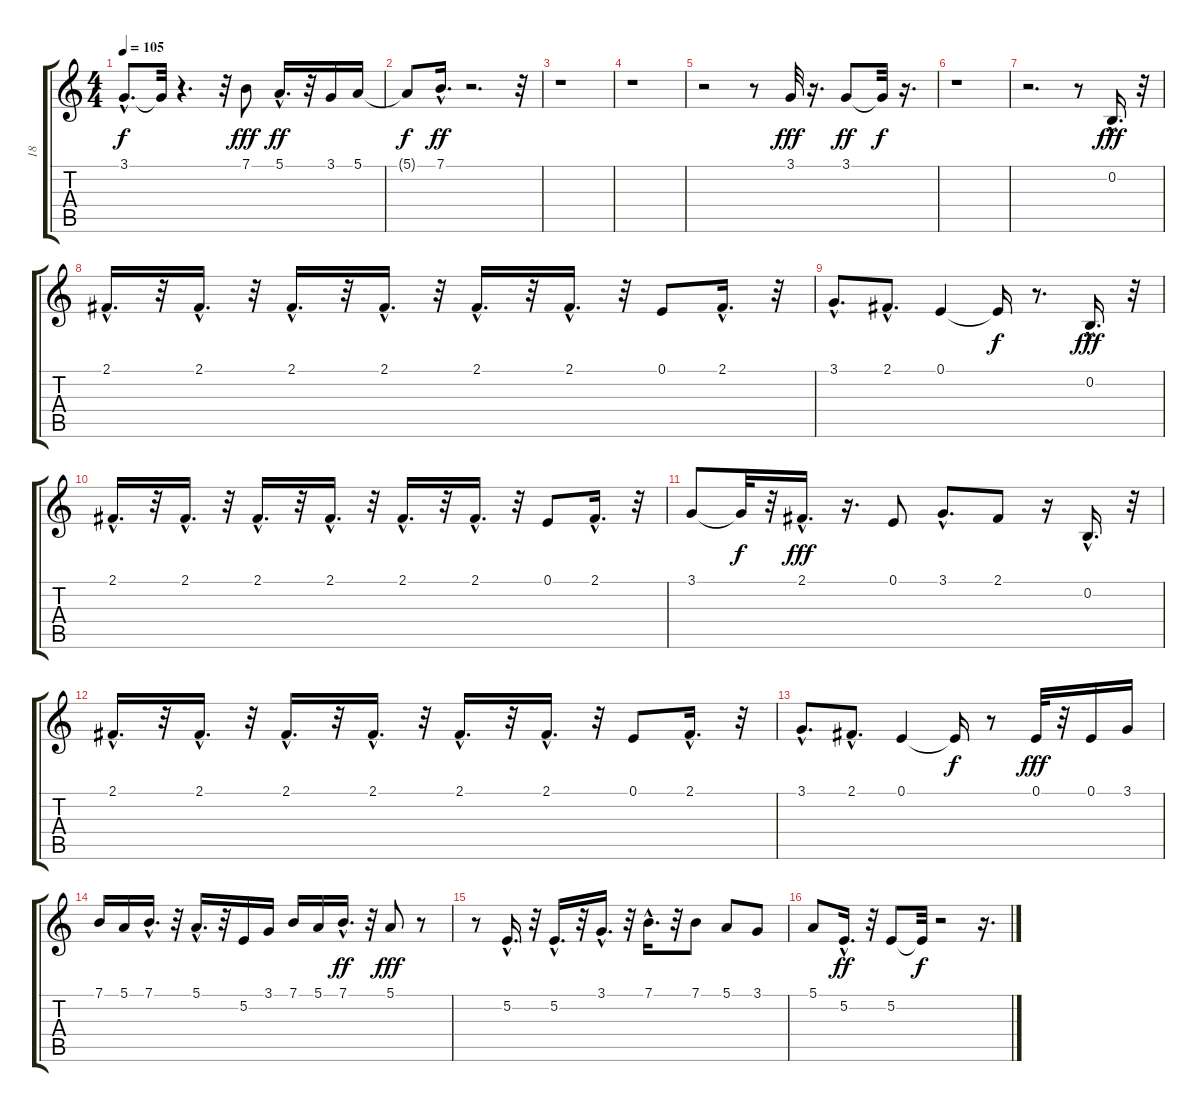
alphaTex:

\track ("18" "18") {instrument percussiveorgan}
\staff {score tabs}
\tuning (E4 B3 G3 D3 A2 E2) {hide}
\ts (4 4)
\tempo 105
\clef g2
\ks c
3.1{hac t}.8{d dy f} 3.1{t}.32 r.4{d} r.32 7.1.8{dy fff} 5.1{hac}.16{d dy ff} r.32 3.1.16 5.1.16 |
5.1{t}.8{dy f} 7.1{hac}.16{d dy ff} r.2{d} r.32 |
r.1 |
r.1 |
r.2 r.8 3.1.32{dy fff} r.16{d} 3.1.8{dy ff} 3.1{t}.32{dy f} r.16{d} |
r.1 |
r.2{d} r.8 0.2{hac}.16{d dy fff} r.32 |
2.1{hac}.16{d} r.32 2.1{hac}.16{d} r.32 2.1{hac}.16{d} r.32 2.1{hac}.16{d} r.32 2.1{hac}.16{d} r.32 2.1{hac}.16{d} r.32 0.1.8 2.1{hac}.16{d} r.32 |
3.1{hac}.8{d} 2.1{hac}.8{d} 0.1.4 0.1{t}.16{dy f} r.8{d} 0.2{hac}.16{d dy fff} r.32 |
2.1{hac}.16{d} r.32 2.1{hac}.16{d} r.32 2.1{hac}.16{d} r.32 2.1{hac}.16{d} r.32 2.1{hac}.16{d} r.32 2.1{hac}.16{d} r.32 0.1.8 2.1{hac}.16{d} r.32 |
3.1.8 3.1{t}.32{dy f} r.32 2.1{hac}.16{d dy fff} r.16{d} 0.1.8 3.1{hac}.8{d} 2.1.8 r.16 0.2{hac}.16{d} r.32 |
2.1{hac}.16{d} r.32 2.1{hac}.16{d} r.32 2.1{hac}.16{d} r.32 2.1{hac}.16{d} r.32 2.1{hac}.16{d} r.32 2.1{hac}.16{d} r.32 0.1.8 2.1{hac}.16{d} r.32 |
3.1{hac}.8{d} 2.1{hac}.8{d} 0.1.4 0.1{t}.16{dy f} r.8 0.1.32{dy fff} r.32 0.1.16 3.1.16 |
7.1.16 5.1.16 7.1{hac}.16{d} r.32 5.1{hac}.16{d} r.32 5.2.16 3.1.16 7.1.16 5.1.16 7.1{hac}.16{d dy ff} r.32 5.1.8{dy fff} r.8 |
r.8 5.2{hac}.16{d} r.32 5.2{hac}.16{d} r.32 3.1{hac}.16{d} r.32 7.1{hac}.16{d} r.32 7.1.8 5.1.8 3.1.8 |
5.1.8 5.2{hac}.16{d dy ff} r.32 5.2.8 5.2{t}.32{dy f} r.2 r.16{d}
